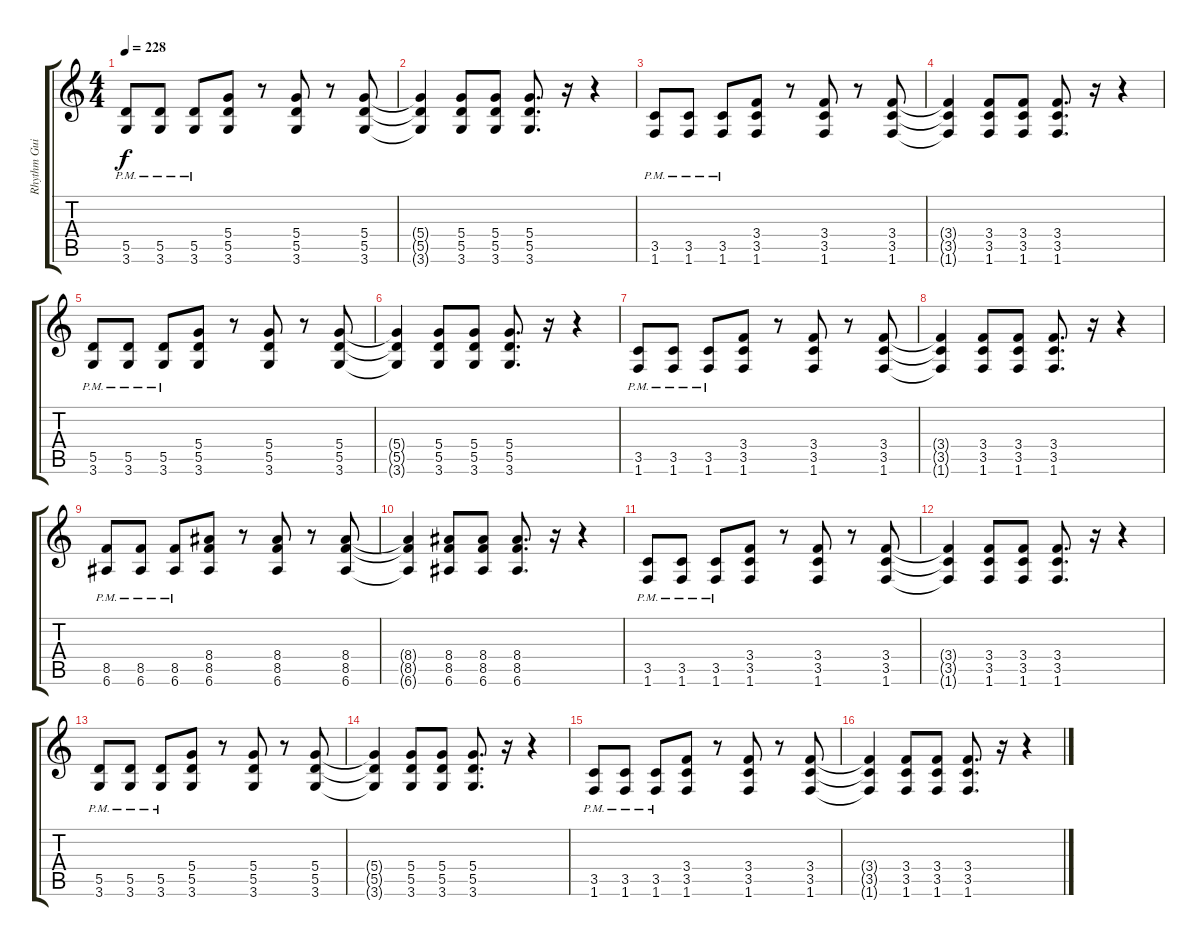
\track ("Rhythm Guitar I" "Rhythm Gui") {instrument overdrivenguitar}
\staff {score tabs}
\tuning (E4 B3 G3 D3 A2 E2) {hide}
\ts (4 4)
\tempo 228
\clef g2
\ks c
(5.5{pm} 3.6{pm}).8{dy f} (5.5{pm} 3.6{pm}).8 (5.5{pm} 3.6{pm}).8 (5.4 5.5 3.6).8 r.8 (5.4 5.5 3.6).8 r.8 (5.4 5.5 3.6).8 |
(5.4{t} 5.5{t} 3.6{t}).4 (5.4 5.5 3.6).8 (5.4 5.5 3.6).8 (5.4 5.5 3.6).8{d} r.16 r.4 |
(3.5{pm} 1.6{pm}).8 (3.5{pm} 1.6{pm}).8 (3.5{pm} 1.6{pm}).8 (3.4 3.5 1.6).8 r.8 (3.4 3.5 1.6).8 r.8 (3.4 3.5 1.6).8 |
(3.4{t} 3.5{t} 1.6{t}).4 (3.4 3.5 1.6).8 (3.4 3.5 1.6).8 (3.4 3.5 1.6).8{d} r.16 r.4 |
(5.5{pm} 3.6{pm}).8 (5.5{pm} 3.6{pm}).8 (5.5{pm} 3.6{pm}).8 (5.4 5.5 3.6).8 r.8 (5.4 5.5 3.6).8 r.8 (5.4 5.5 3.6).8 |
(5.4{t} 5.5{t} 3.6{t}).4 (5.4 5.5 3.6).8 (5.4 5.5 3.6).8 (5.4 5.5 3.6).8{d} r.16 r.4 |
(3.5{pm} 1.6{pm}).8 (3.5{pm} 1.6{pm}).8 (3.5{pm} 1.6{pm}).8 (3.4 3.5 1.6).8 r.8 (3.4 3.5 1.6).8 r.8 (3.4 3.5 1.6).8 |
(3.4{t} 3.5{t} 1.6{t}).4 (3.4 3.5 1.6).8 (3.4 3.5 1.6).8 (3.4 3.5 1.6).8{d} r.16 r.4 |
(8.5{pm} 6.6{pm}).8 (8.5{pm} 6.6{pm}).8 (8.5{pm} 6.6{pm}).8 (8.4 8.5 6.6).8 r.8 (8.4 8.5 6.6).8 r.8 (8.4 8.5 6.6).8 |
(8.4{t} 8.5{t} 6.6{t}).4 (8.4 8.5 6.6).8 (8.4 8.5 6.6).8 (8.4 8.5 6.6).8{d} r.16 r.4 |
(3.5{pm} 1.6{pm}).8 (3.5{pm} 1.6{pm}).8 (3.5{pm} 1.6{pm}).8 (3.4 3.5 1.6).8 r.8 (3.4 3.5 1.6).8 r.8 (3.4 3.5 1.6).8 |
(3.4{t} 3.5{t} 1.6{t}).4 (3.4 3.5 1.6).8 (3.4 3.5 1.6).8 (3.4 3.5 1.6).8{d} r.16 r.4 |
(5.5{pm} 3.6{pm}).8 (5.5{pm} 3.6{pm}).8 (5.5{pm} 3.6{pm}).8 (5.4 5.5 3.6).8 r.8 (5.4 5.5 3.6).8 r.8 (5.4 5.5 3.6).8 |
(5.4{t} 5.5{t} 3.6{t}).4 (5.4 5.5 3.6).8 (5.4 5.5 3.6).8 (5.4 5.5 3.6).8{d} r.16 r.4 |
(3.5{pm} 1.6{pm}).8 (3.5{pm} 1.6{pm}).8 (3.5{pm} 1.6{pm}).8 (3.4 3.5 1.6).8 r.8 (3.4 3.5 1.6).8 r.8 (3.4 3.5 1.6).8 |
(3.4{t} 3.5{t} 1.6{t}).4 (3.4 3.5 1.6).8 (3.4 3.5 1.6).8 (3.4 3.5 1.6).8{d} r.16 r.4
